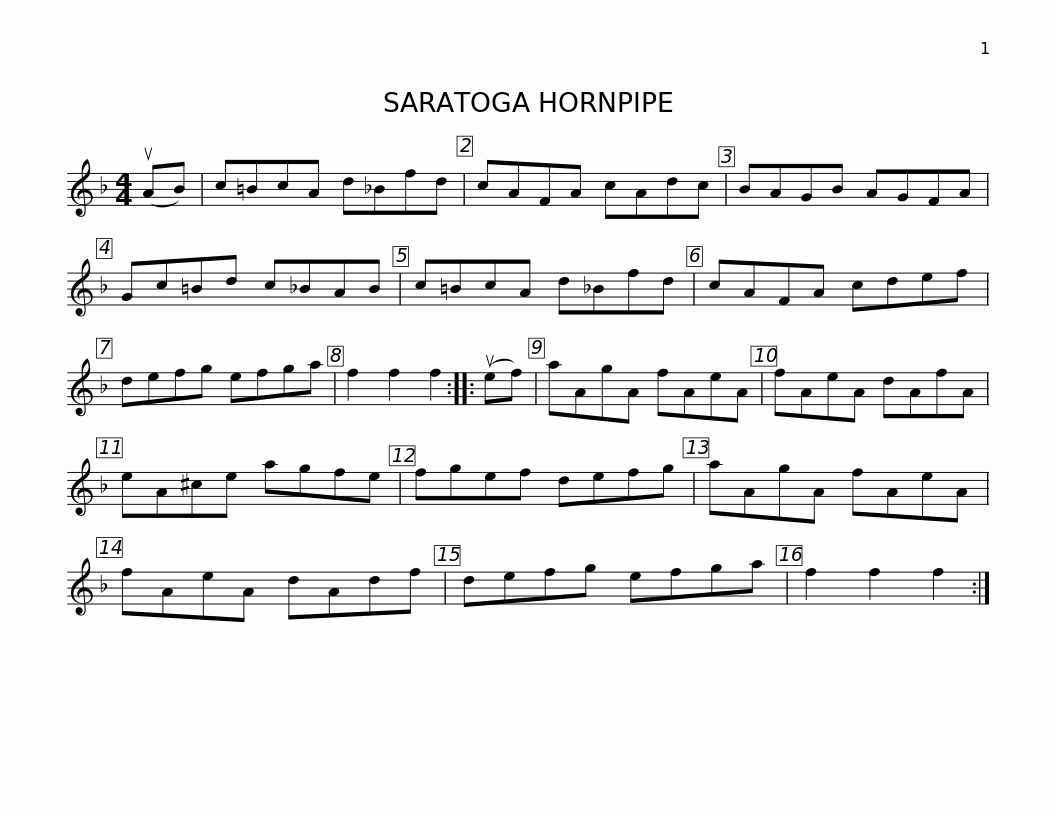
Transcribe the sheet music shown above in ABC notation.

X:1
L:1/8
M:4/4
I:linebreak $
K:F
V:1 treble
V:1
 (uAB) | c=BcA d_Bfd | cAFA cAdc | BAGB AGFA | Gc=Bd c_BAB |$ %5
 c=BcA d_Bfd | cAFA cdef | defg efga | f2 f2 f2 :: (uef) | %10
 aAgA fAeA |$ fAeA dAfA | eA^ce agfe | fgef defg | aAgA fAeA | %15
 fAeA dAdf |$ defg efga | f2 f2 f2 :| %18
